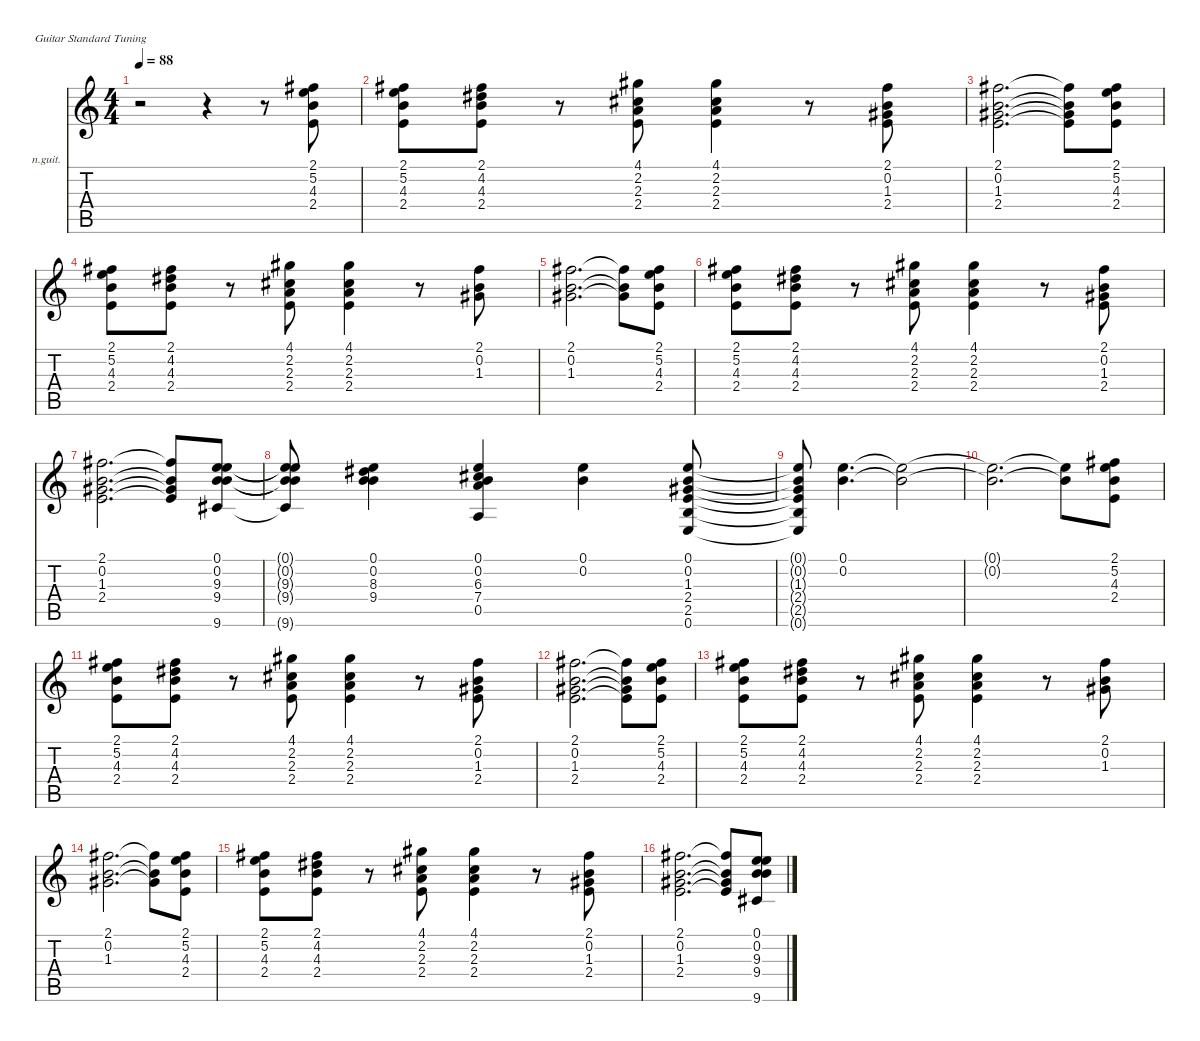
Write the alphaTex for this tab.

\defaultSystemsLayout 4
\hideDynamics
\bracketExtendMode nobrackets
\firstSystemTrackNameOrientation horizontal
\otherSystemsTrackNameOrientation horizontal
\track ("Clean Guitar" "n.guit.") {instrument acousticguitarnylon}
\staff {score tabs}
\tuning (E4 B3 G3 D3 A2 E2)
\ts (4 4)
\beaming (8 2 2 2 2)
\tempo 88
\clef g2
\ks c
r.2{dy f instrument acousticguitarnylon} r.4 r.8 (2.1{acc #} 5.2 4.3 2.4).8 |
(2.1{acc #} 5.2 4.3 2.4).8 (2.1{acc #} 4.2{acc #} 4.3 2.4).8 r.8 (4.1{acc #} 2.2{acc #} 2.3 2.4).8 (4.1{acc #} 2.2{acc #} 2.3 2.4).4 r.8 (2.1{acc #} 0.2 1.3{acc #} 2.4).8 |
(2.1{acc #} 0.2 1.3{acc #} 2.4).2{d} (2.1{t acc #} 0.2{t} 1.3{t acc #} 2.4{t}).8 (2.1{acc #} 5.2 4.3 2.4).8 |
(2.1{acc #} 5.2 4.3 2.4).8 (2.1{acc #} 4.2{acc #} 4.3 2.4).8 r.8 (4.1{acc #} 2.2{acc #} 2.3 2.4).8 (4.1{acc #} 2.2{acc #} 2.3 2.4).4 r.8 (2.1{acc #} 0.2 1.3{acc #}).8 |
(2.1{acc #} 0.2 1.3{acc #}).2{d} (2.1{t acc #} 0.2{t} 1.3{t acc #}).8 (2.1{acc #} 5.2 4.3 2.4).8 |
(2.1{acc #} 5.2 4.3 2.4).8 (2.1{acc #} 4.2{acc #} 4.3 2.4).8 r.8 (4.1{acc #} 2.2{acc #} 2.3 2.4).8 (4.1{acc #} 2.2{acc #} 2.3 2.4).4 r.8 (2.1{acc #} 0.2 1.3{acc #} 2.4).8 |
(2.1{acc #} 0.2 1.3{acc #} 2.4).2{d} (2.1{t acc #} 0.2{t} 1.3{t acc #} 2.4{t}).8 (0.1 0.2 9.3 9.4 9.6{acc #}).8 |
(0.1{t} 0.2{t} 9.3{t} 9.4{t} 9.6{t acc #}).8 (0.1 0.2 8.3{acc #} 9.4).4 (0.1 0.2 6.3{acc #} 7.4 0.5).4 (0.1 0.2).4 (0.1 0.2 1.3{acc #} 2.4 2.5 0.6).8 |
(0.1{t} 0.2{t} 1.3{t acc #} 2.4{t} 2.5{t} 0.6{t}).8 (0.1 0.2).4{d} (0.1{t} 0.2{t}).2 |
(0.1{t} 0.2{t}).2{d} (0.1{t} 0.2{t}).8 (2.1{acc #} 5.2 4.3 2.4).8 |
(2.1{acc #} 5.2 4.3 2.4).8 (2.1{acc #} 4.2{acc #} 4.3 2.4).8 r.8 (4.1{acc #} 2.2{acc #} 2.3 2.4).8 (4.1{acc #} 2.2{acc #} 2.3 2.4).4 r.8 (2.1{acc #} 0.2 1.3{acc #} 2.4).8 |
(2.1{acc #} 0.2 1.3{acc #} 2.4).2{d} (2.1{t acc #} 0.2{t} 1.3{t acc #} 2.4{t}).8 (2.1{acc #} 5.2 4.3 2.4).8 |
(2.1{acc #} 5.2 4.3 2.4).8 (2.1{acc #} 4.2{acc #} 4.3 2.4).8 r.8 (4.1{acc #} 2.2{acc #} 2.3 2.4).8 (4.1{acc #} 2.2{acc #} 2.3 2.4).4 r.8 (2.1{acc #} 0.2 1.3{acc #}).8 |
(2.1{acc #} 0.2 1.3{acc #}).2{d} (2.1{t acc #} 0.2{t} 1.3{t acc #}).8 (2.1{acc #} 5.2 4.3 2.4).8 |
(2.1{acc #} 5.2 4.3 2.4).8 (2.1{acc #} 4.2{acc #} 4.3 2.4).8 r.8 (4.1{acc #} 2.2{acc #} 2.3 2.4).8 (4.1{acc #} 2.2{acc #} 2.3 2.4).4 r.8 (2.1{acc #} 0.2 1.3{acc #} 2.4).8 |
(2.1{acc #} 0.2 1.3{acc #} 2.4).2{d} (2.1{t acc #} 0.2{t} 1.3{t acc #} 2.4{t}).8 (0.1 0.2 9.3 9.4 9.6{acc #}).8
